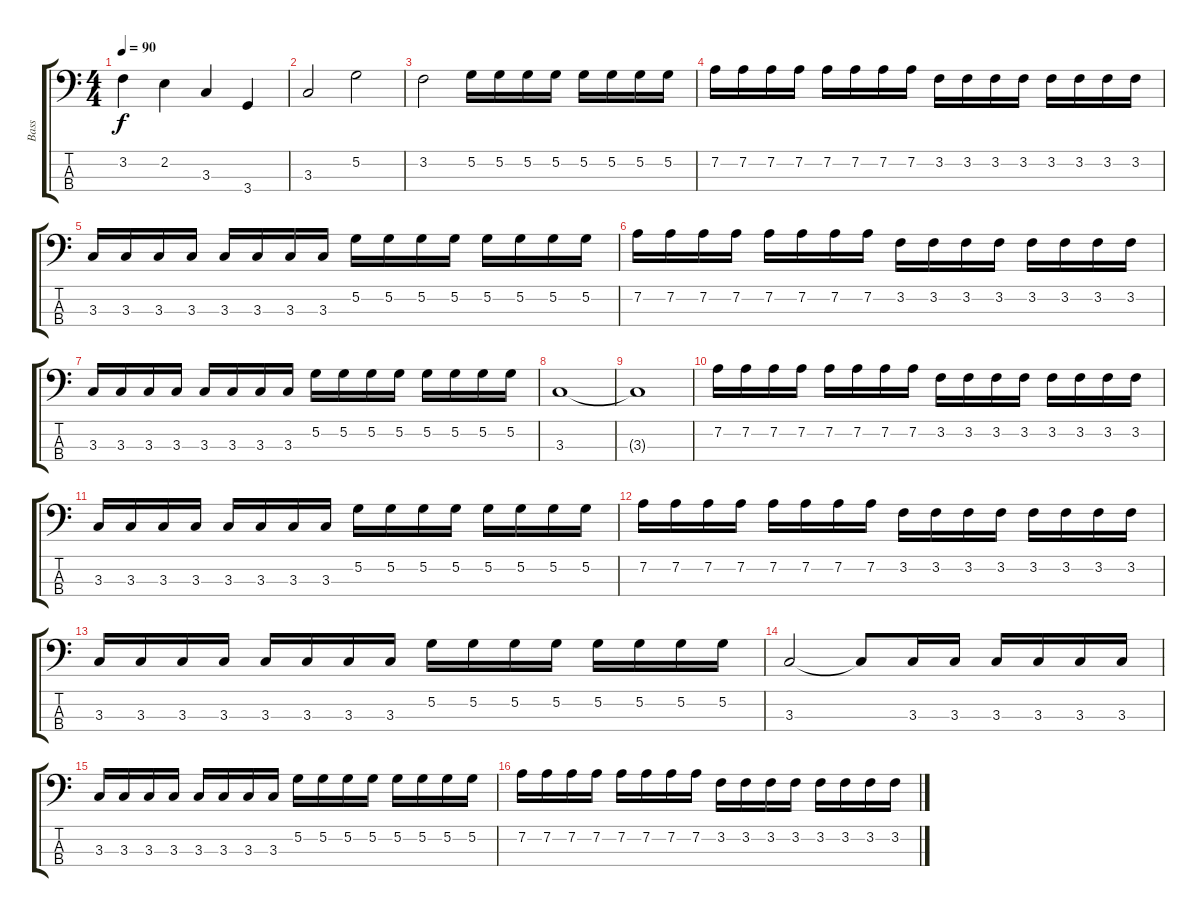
\track ("Bass" "Bass") {instrument electricbasspick}
\staff {score tabs}
\tuning (G2 D2 A1 E1) {hide}
\ts (4 4)
\tempo 90
\clef f4
\ks c
3.2.4{dy f} 2.2.4 3.3.4 3.4.4 |
3.3.2 5.2.2 |
3.2.2 5.2.16 5.2.16 5.2.16 5.2.16 5.2.16 5.2.16 5.2.16 5.2.16 |
7.2.16 7.2.16 7.2.16 7.2.16 7.2.16 7.2.16 7.2.16 7.2.16 3.2.16 3.2.16 3.2.16 3.2.16 3.2.16 3.2.16 3.2.16 3.2.16 |
3.3.16 3.3.16 3.3.16 3.3.16 3.3.16 3.3.16 3.3.16 3.3.16 5.2.16 5.2.16 5.2.16 5.2.16 5.2.16 5.2.16 5.2.16 5.2.16 |
7.2.16 7.2.16 7.2.16 7.2.16 7.2.16 7.2.16 7.2.16 7.2.16 3.2.16 3.2.16 3.2.16 3.2.16 3.2.16 3.2.16 3.2.16 3.2.16 |
3.3.16 3.3.16 3.3.16 3.3.16 3.3.16 3.3.16 3.3.16 3.3.16 5.2.16 5.2.16 5.2.16 5.2.16 5.2.16 5.2.16 5.2.16 5.2.16 |
3.3.1 |
3.3{t}.1 |
7.2.16 7.2.16 7.2.16 7.2.16 7.2.16 7.2.16 7.2.16 7.2.16 3.2.16 3.2.16 3.2.16 3.2.16 3.2.16 3.2.16 3.2.16 3.2.16 |
3.3.16 3.3.16 3.3.16 3.3.16 3.3.16 3.3.16 3.3.16 3.3.16 5.2.16 5.2.16 5.2.16 5.2.16 5.2.16 5.2.16 5.2.16 5.2.16 |
7.2.16 7.2.16 7.2.16 7.2.16 7.2.16 7.2.16 7.2.16 7.2.16 3.2.16 3.2.16 3.2.16 3.2.16 3.2.16 3.2.16 3.2.16 3.2.16 |
3.3.16 3.3.16 3.3.16 3.3.16 3.3.16 3.3.16 3.3.16 3.3.16 5.2.16 5.2.16 5.2.16 5.2.16 5.2.16 5.2.16 5.2.16 5.2.16 |
3.3.2 3.3{t}.8 3.3.16 3.3.16 3.3.16 3.3.16 3.3.16 3.3.16 |
3.3.16 3.3.16 3.3.16 3.3.16 3.3.16 3.3.16 3.3.16 3.3.16 5.2.16 5.2.16 5.2.16 5.2.16 5.2.16 5.2.16 5.2.16 5.2.16 |
7.2.16 7.2.16 7.2.16 7.2.16 7.2.16 7.2.16 7.2.16 7.2.16 3.2.16 3.2.16 3.2.16 3.2.16 3.2.16 3.2.16 3.2.16 3.2.16
